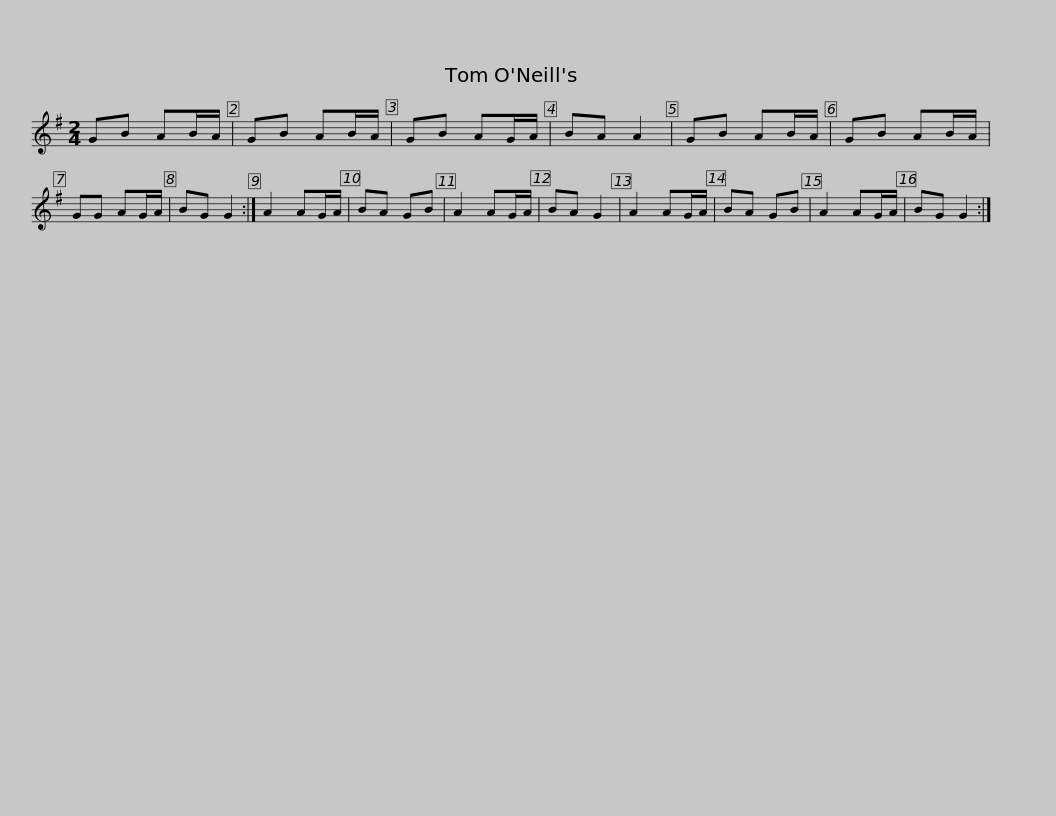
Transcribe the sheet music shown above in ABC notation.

X:1
L:1/8
M:2/4
I:linebreak $
K:G
V:1 treble
V:1
 GB AB/A/ | GB AB/A/ | GB AG/A/ | BA A2 | GB AB/A/ | %5
 GB AB/A/ | GG AG/A/ | BG G2 :| A2 AG/A/ | BA GB |$ %10
 A2 AG/A/ | BA G2 | A2 AG/A/ | BA GB | A2 AG/A/ | %15
 BG G2 :| %16
